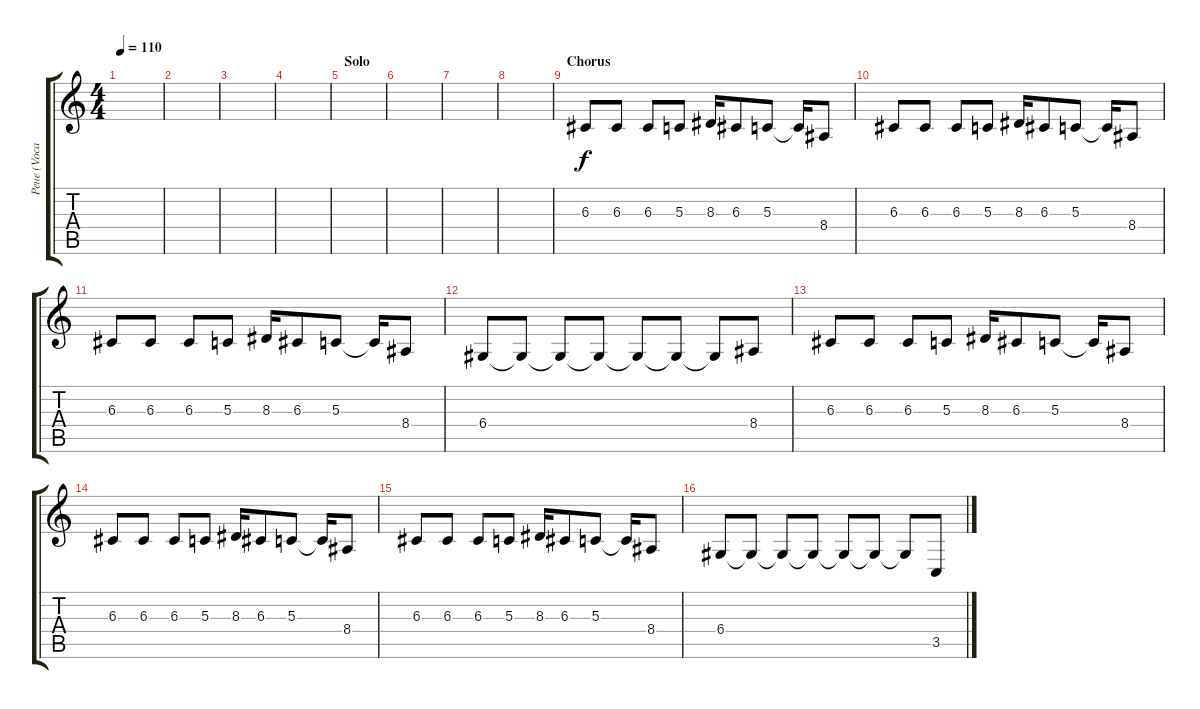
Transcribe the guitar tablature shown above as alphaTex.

\track ("Рене (Vocal 1)" "Рене (Voca") {instrument lead6voice}
\staff {score tabs}
\tuning (E4 B3 G3 D3 A2 E2) {hide}
\ts (4 4)
\tempo 110
\clef g2
\ks c
|
|
|
|
\section ("" "Solo")
|
|
|
|
\section ("" "Chorus")
6.3.8 6.3.8 6.3.8 5.3.8 8.3.16 6.3.8 5.3.8 5.3{t}.16 8.4.8 |
6.3.8 6.3.8 6.3.8 5.3.8 8.3.16 6.3.8 5.3.8 5.3{t}.16 8.4.8 |
6.3.8 6.3.8 6.3.8 5.3.8 8.3.16 6.3.8 5.3.8 5.3{t}.16 8.4.8 |
6.4.8 6.4{t}.8 6.4{t}.8 6.4{t}.8 6.4{t}.8 6.4{t}.8 6.4{t}.8 8.4.8 |
6.3.8 6.3.8 6.3.8 5.3.8 8.3.16 6.3.8 5.3.8 5.3{t}.16 8.4.8 |
6.3.8 6.3.8 6.3.8 5.3.8 8.3.16 6.3.8 5.3.8 5.3{t}.16 8.4.8 |
6.3.8 6.3.8 6.3.8 5.3.8 8.3.16 6.3.8 5.3.8 5.3{t}.16 8.4.8 |
6.4.8 6.4{t}.8 6.4{t}.8 6.4{t}.8 6.4{t}.8 6.4{t}.8 6.4{t}.8 3.5.8
